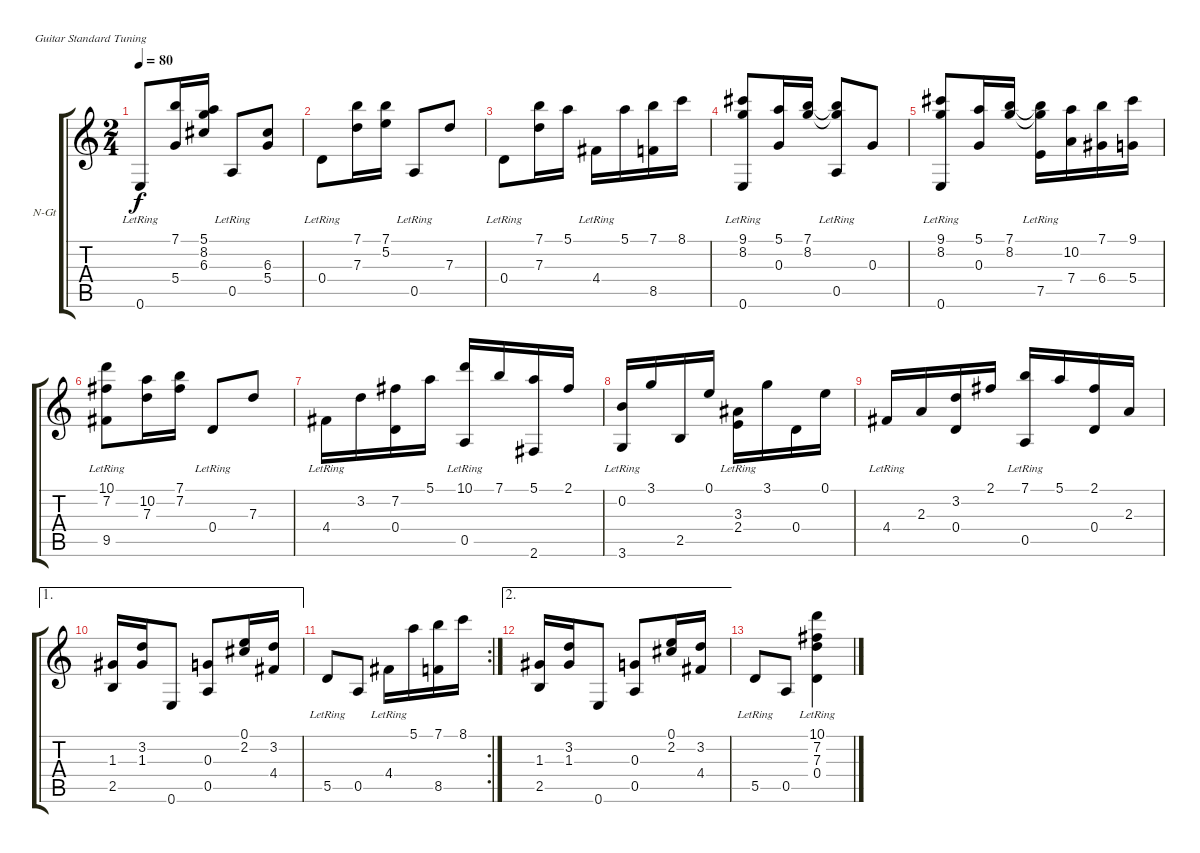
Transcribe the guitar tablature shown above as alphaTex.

\bracketExtendMode groupsimilarinstruments
\firstSystemTrackNameOrientation horizontal
\otherSystemsTrackNameOrientation horizontal
\track ("Spur 1" "N-Gt") {instrument acousticguitarnylon}
\staff {score tabs}
\tuning (E4 B3 G3 D3 A2 E2)
\ts (2 4)
\tempo 80
\clef g2
\ks c
0.6{lr}.8{dy f} (7.1 5.4).16 (5.1 8.2 6.3).16 0.5{lr}.8 (6.3 5.4).8 |
0.4{lr}.8 (7.1 7.3).16 (7.1 5.2).16 0.5{lr}.8 7.3.8 |
0.4{lr}.8 (7.1 7.3).16 5.1.16 4.4{lr}.16 5.1.16 (7.1 8.5).16 8.1.16 |
(9.1 8.2 0.6{lr}).8 (5.1 0.3).16 (7.1 8.2).16 (7.1{t} 8.2{t} 0.5{lr}).8 0.3.8 |
(9.1 8.2 0.6{lr}).8 (5.1 0.3).16 (7.1 8.2).16 (7.1{t} 8.2{t} 7.5{lr}).16 (10.2 7.4).16 (7.1 6.4).16 (9.1 5.4).16 |
(10.1 7.2 9.5{lr}).8 (10.2 7.3).16 (7.1 7.2).16 0.4{lr}.8 7.3.8 |
4.4{lr}.16 3.2.16 (7.2 0.4).16 5.1.16 (10.1 0.5{lr}).16 7.1.16 (5.1 2.6).16 2.1.16 |
(0.2 3.6{lr}).16 3.1.16 2.5.16 0.1.16 (3.3 2.4{lr}).16 3.1.16 0.4.16 0.1.16 |
4.4{lr}.16 2.3.16 (3.2 0.4).16 2.1.16 (7.1 0.5{lr}).16 5.1.16 (2.1 0.4).16 2.3.16 |
\ae 1
(1.3 2.5).16 (3.2 1.3).16 0.6.8 (0.3 0.5).8 (0.1 2.2).16 (3.2 4.4).16 |
\rc 2
5.5{lr}.8 0.5.8 4.4{lr}.16 5.1.16 (7.1 8.5).16 8.1.16 |
\ae 2
(1.3 2.5).16 (3.2 1.3).16 0.6.8 (0.3 0.5).8 (0.1 2.2).16 (3.2 4.4).16 |
5.5{lr}.8 0.5.8 (10.1{lr} 7.2 7.3 0.4).4
